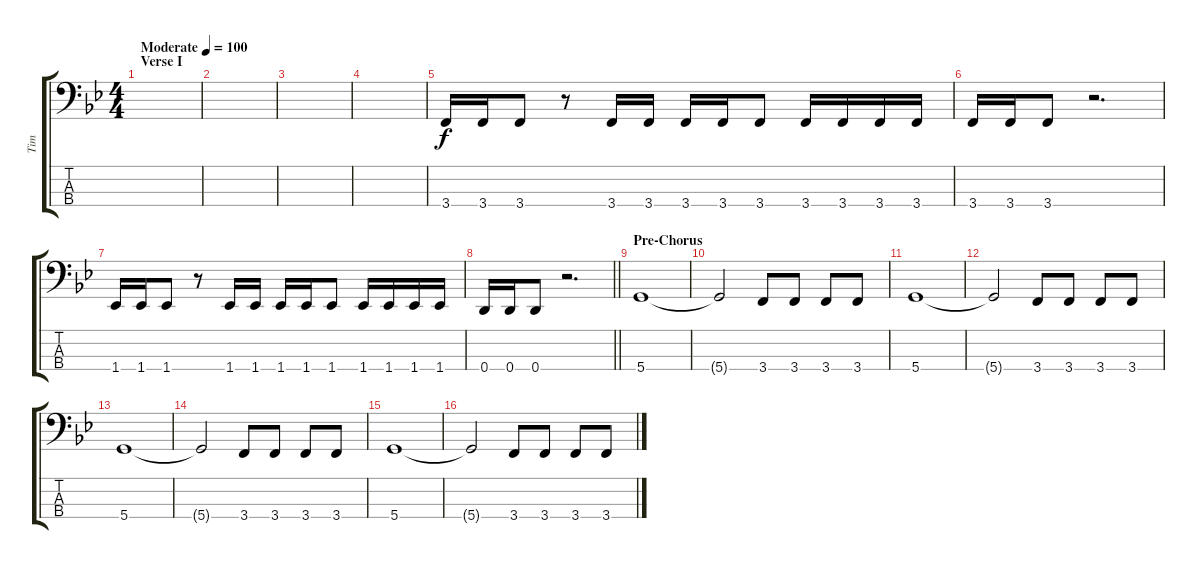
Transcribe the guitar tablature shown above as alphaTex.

\track ("Tim" "Tim") {instrument electricbassfinger}
\staff {score tabs}
\tuning (G2 D2 A1 D1) {hide}
\ts (4 4)
\section ("" "Verse I")
\tempo (100 "Moderate")
\clef f4
\ks bb
|
|
|
|
3.4.16 3.4.16 3.4.8 r.8 3.4.16 3.4.16 3.4.16 3.4.16 3.4.8 3.4.16 3.4.16 3.4.16 3.4.16 |
3.4.16 3.4.16 3.4.8 r.2{d} |
1.4.16 1.4.16 1.4.8 r.8 1.4.16 1.4.16 1.4.16 1.4.16 1.4.8 1.4.16 1.4.16 1.4.16 1.4.16 |
\barLineRight lightlight
0.4.16 0.4.16 0.4.8 r.2{d} |
\section ("" "Pre-Chorus")
5.4.1 |
5.4{t}.2 3.4.8 3.4.8 3.4.8 3.4.8 |
5.4.1 |
5.4{t}.2 3.4.8 3.4.8 3.4.8 3.4.8 |
5.4.1 |
5.4{t}.2 3.4.8 3.4.8 3.4.8 3.4.8 |
5.4.1 |
5.4{t}.2 3.4.8 3.4.8 3.4.8 3.4.8
